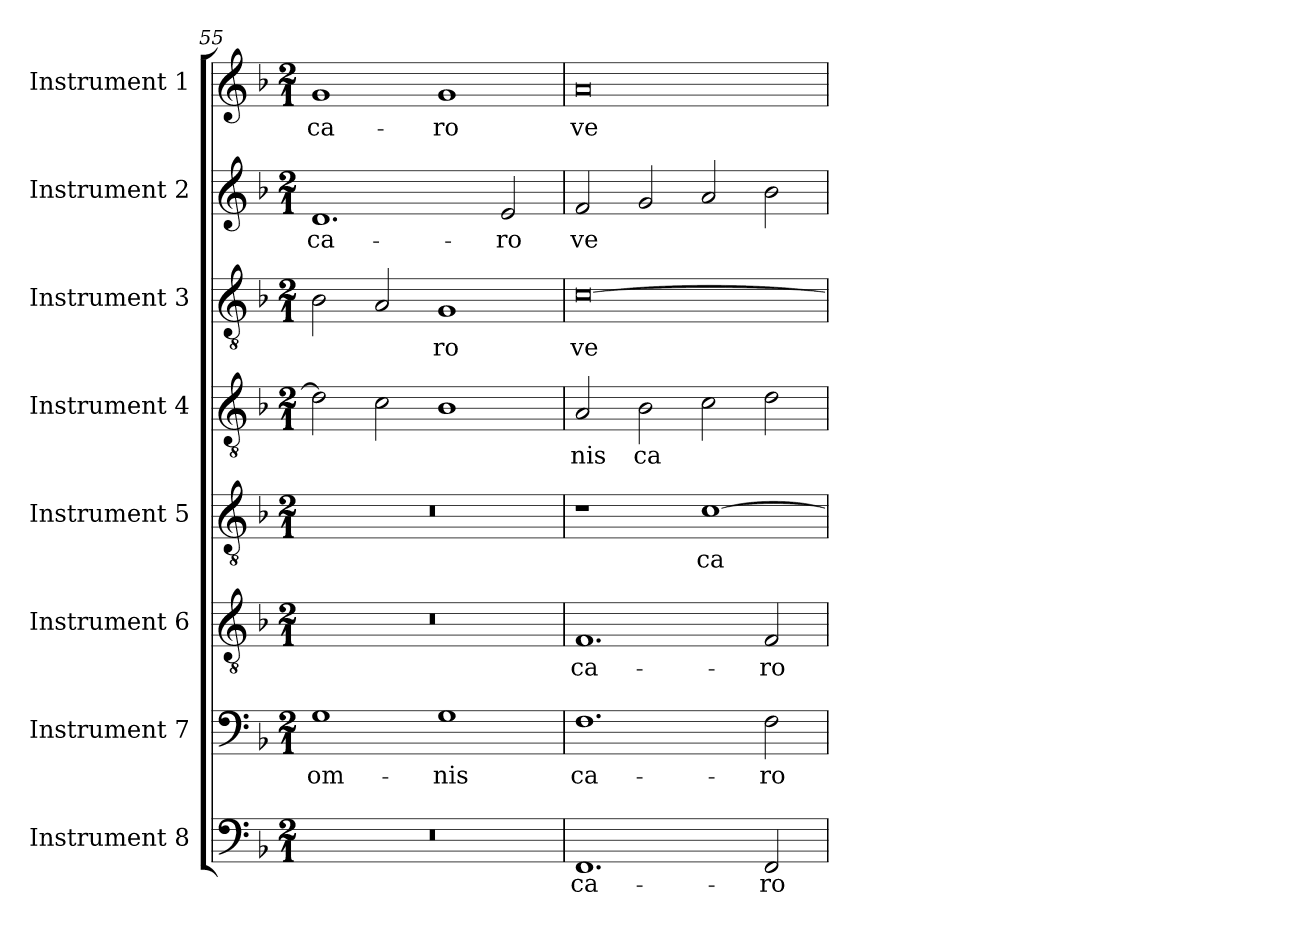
**kern	**text	**kern	**text	**kern	**text	**kern	**text	**kern	**text	**kern	**text	**kern	**text	**kern	**text
*part8	*part8	*part7	*part7	*part6	*part6	*part5	*part5	*part4	*part4	*part3	*part3	*part2	*part2	*part1	*part1
*staff8	*staff8	*staff7	*staff7	*staff6	*staff6	*staff5	*staff5	*staff4	*staff4	*staff3	*staff3	*staff2	*staff2	*staff1	*staff1
*I"Instrument 8	*	*I"Instrument 7	*	*I"Instrument 6	*	*I"Instrument 5	*	*I"Instrument 4	*	*I"Instrument 3	*	*I"Instrument 2	*	*I"Instrument 1	*
!!LO:PB:g=z
*clefF4	*	*clefF4	*	*clefGv2	*	*clefGv2	*	*clefGv2	*	*clefGv2	*	*clefG2	*	*clefG2	*
*k[b-]	*	*k[b-]	*	*k[b-]	*	*k[b-]	*	*k[b-]	*	*k[b-]	*	*k[b-]	*	*k[b-]	*
*F:	*	*F:	*	*F:	*	*F:	*	*F:	*	*F:	*	*F:	*	*F:	*
*M2/1	*	*M2/1	*	*M2/1	*	*M2/1	*	*M2/1	*	*M2/1	*	*M2/1	*	*M2/1	*
=55	=55	=55	=55	=55	=55	=55	=55	=55	=55	=55	=55	=55	=55	=55	=55
!	!	!	!LO:LY:b:cj	!	!	!	!	!	!LO:LY:b:cj	!	!LO:LY:b:cj	!	!LO:LY:b:cj	!	!LO:LY:b:cj
0r	.	1G	om-	0r	.	0r	.	2d\]	--	2B-\	--	1.d	ca-	1g	ca-
!	!	!	!	!	!	!	!	!	!LO:LY:b:cj	!	!LO:LY:b:cj	!	!	!	!
.	.	.	.	.	.	.	.	2c\	--	2A/	--	.	.	.	.
!	!	!	!LO:LY:b:cj	!	!	!	!	!	!LO:LY:b:cj	!	!LO:LY:b:cj	!	!	!	!LO:LY:b:cj
.	.	1G	-nis	.	.	.	.	1B-	--	1G	-ro	.	.	1g	-ro
!	!	!	!	!	!	!	!	!	!	!	!	!	!LO:LY:b:cj	!	!
.	.	.	.	.	.	.	.	.	.	.	.	2e/	-ro	.	.
=56	=56	=56	=56	=56	=56	=56	=56	=56	=56	=56	=56	=56	=56	=56	=56
!	!LO:LY:b:cj	!	!LO:LY:b:cj	!	!LO:LY:b:cj	!	!	!	!LO:LY:b:cj	!	!LO:LY:b:cj	!	!LO:LY:b:cj	!	!LO:LY:b:cj
1.FF	ca-	1.F	ca-	1.F	ca-	1r	.	2A/	-nis	[>0c	ve-	2f/	ve-	0a	ve-
!	!	!	!	!	!	!	!	!	!LO:LY:b:cj	!	!	!	!LO:LY:b:cj	!	!
.	.	.	.	.	.	.	.	2B-\	ca-	.	.	2g/	--	.	.
!	!	!	!	!	!	!	!LO:LY:b:cj	!	!LO:LY:b:cj	!	!	!	!LO:LY:b:cj	!	!
.	.	.	.	.	.	[>1c	ca-	2c\	--	.	.	2a/	--	.	.
!	!LO:LY:b:cj	!	!LO:LY:b:cj	!	!LO:LY:b:cj	!	!	!	!LO:LY:b:cj	!	!	!	!LO:LY:b:cj	!	!
2FF/	-ro	2F\	-ro	2F/	-ro	.	.	2d\	--	.	.	2b-\	--	.	.
=	=	=	=	=	=	=	=	=	=	=	=	=	=	=	=
*-	*-	*-	*-	*-	*-	*-	*-	*-	*-	*-	*-	*-	*-	*-	*-
